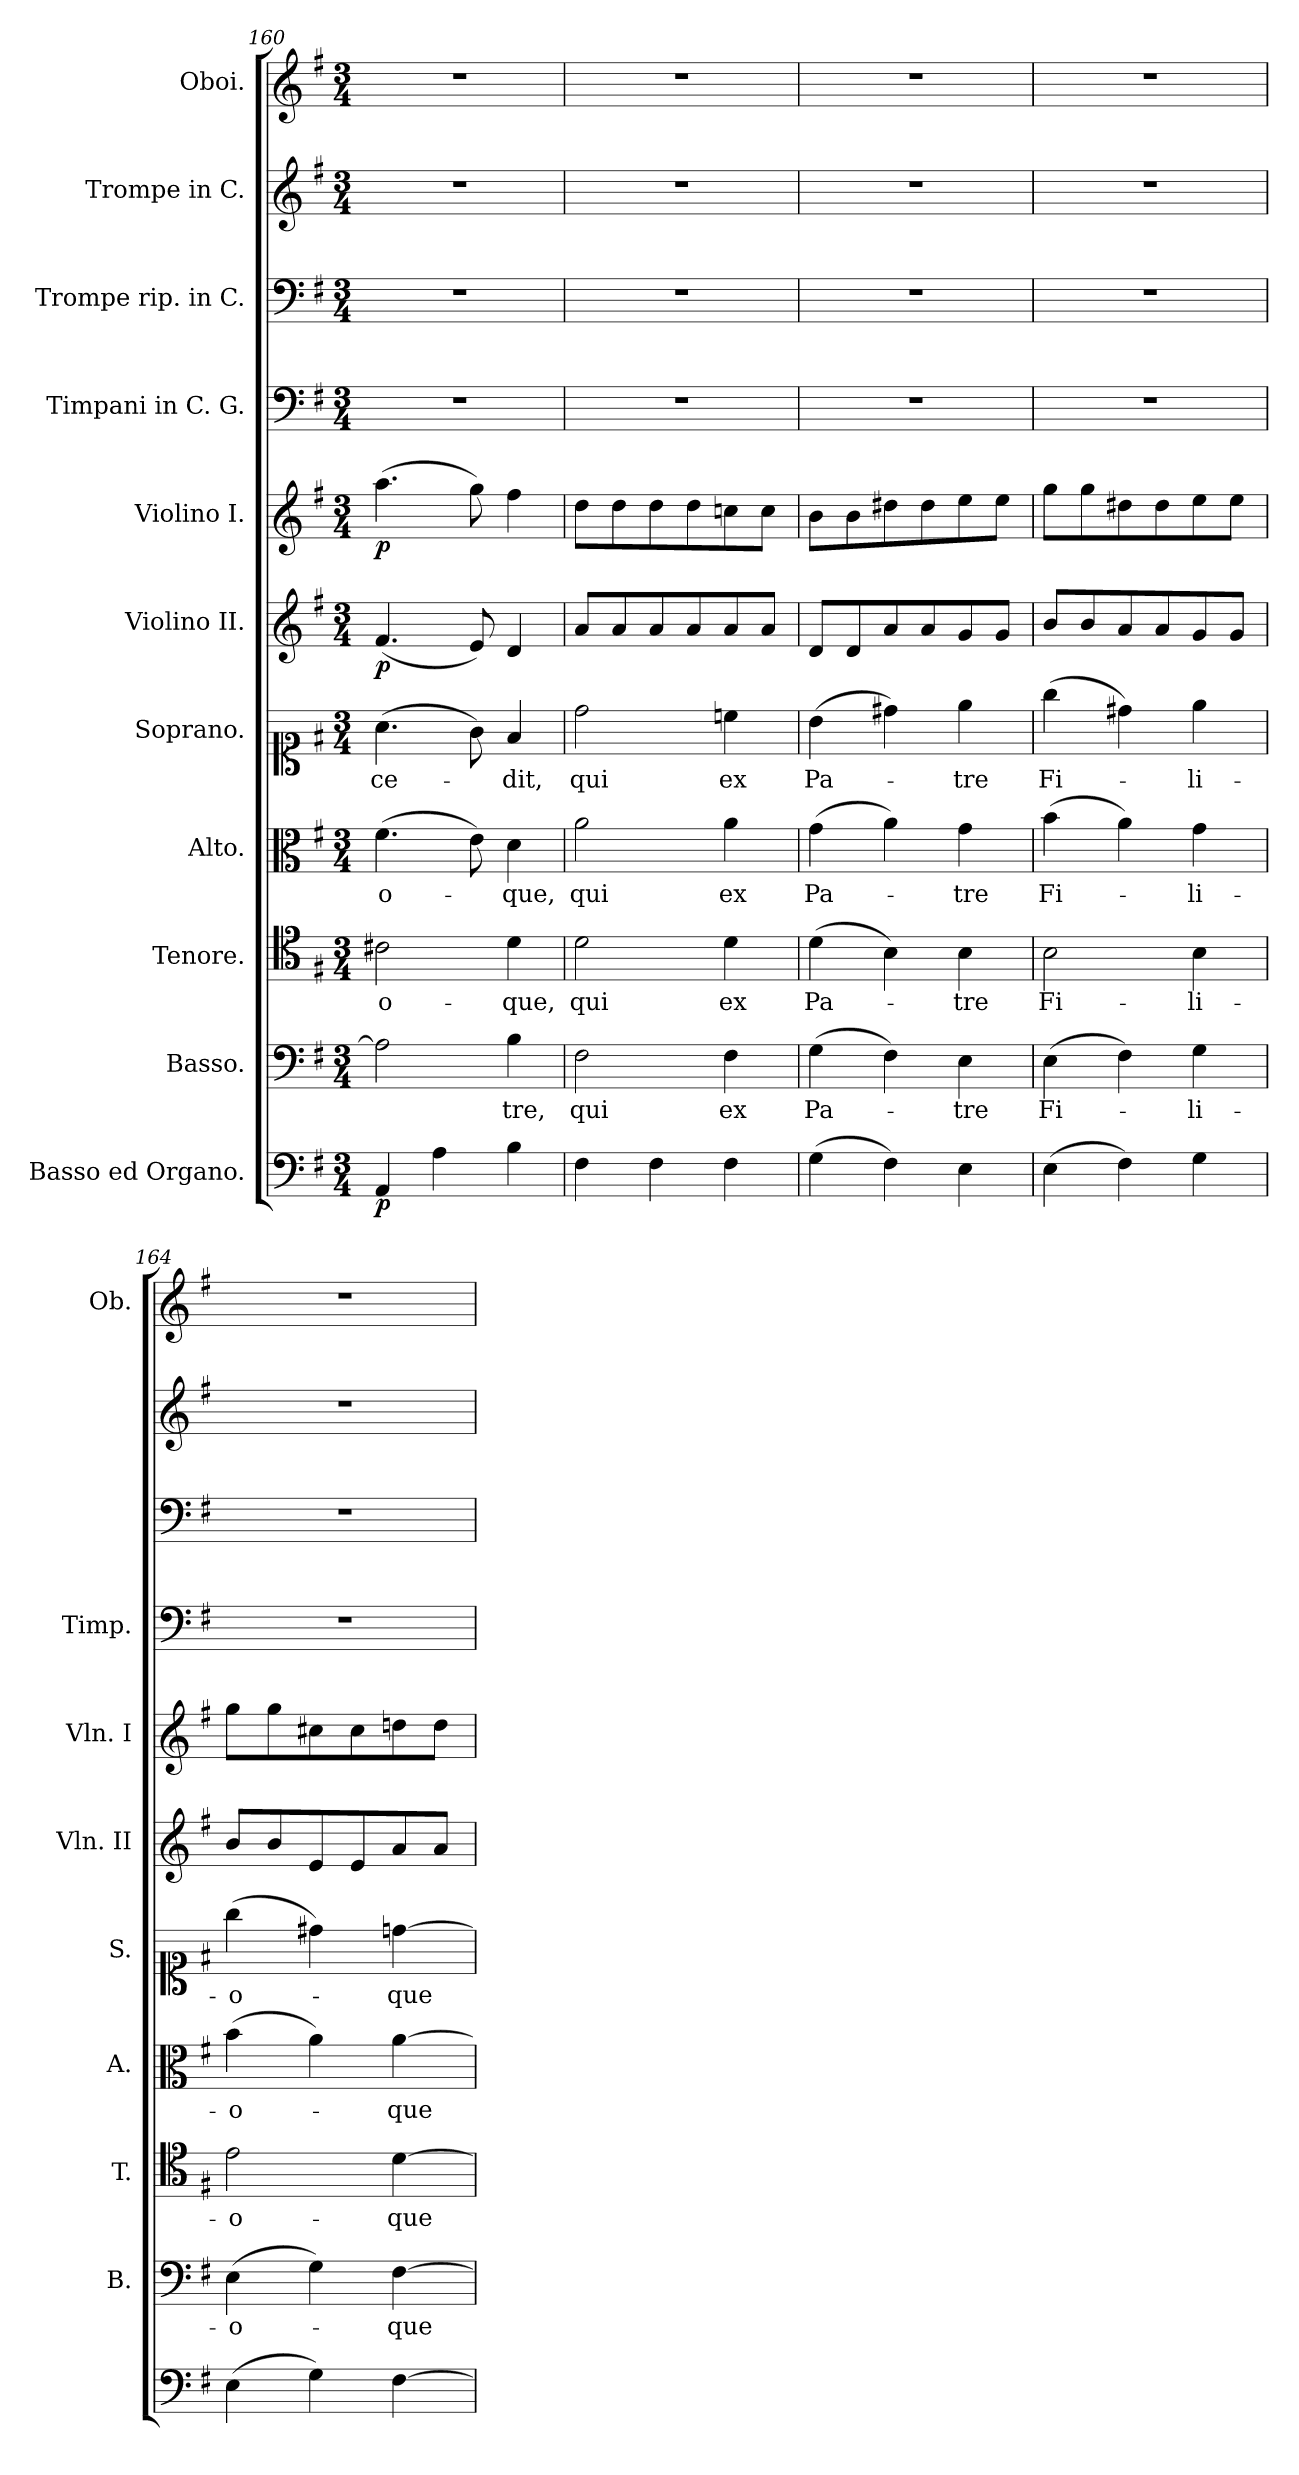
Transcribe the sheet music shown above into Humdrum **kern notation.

**kern	**dynam	**kern	**text	**kern	**text	**kern	**text	**kern	**text	**kern	**dynam	**kern	**dynam	**kern	**kern	**kern	**kern
*part11	*part11	*part10	*part10	*part9	*part9	*part8	*part8	*part7	*part7	*part6	*part6	*part5	*part5	*part4	*part3	*part2	*part1
*staff11	*staff11	*staff10	*staff10	*staff9	*staff9	*staff8	*staff8	*staff7	*staff7	*staff6	*staff6	*staff5	*staff5	*staff4	*staff3	*staff2	*staff1
*I"Basso ed  Organo.	*	*I"Basso.	*	*I"Tenore.	*	*I"Alto.	*	*I"Soprano.	*	*I"Violino II.	*	*I"Violino I.	*	*I"Timpani in C. G.	*I"Trompe rip. in C.	*I"Trompe in C.	*I"Oboi.
*	*	*I'B.	*	*I'T.	*	*I'A.	*	*I'S.	*	*I'Vln. II	*	*I'Vln. I	*	*I'Timp.	*	*	*I'Ob.
*clefF4	*	*clefF4	*	*clefC4	*	*clefC3	*	*clefC1	*	*clefG2	*	*clefG2	*	*clefF4	*clefF4	*clefG2	*clefG2
*k[f#]	*	*k[f#]	*	*k[f#]	*	*k[f#]	*	*k[f#]	*	*k[f#]	*	*k[f#]	*	*k[f#]	*k[f#]	*k[f#]	*k[f#]
*M3/4	*	*M3/4	*	*M3/4	*	*M3/4	*	*M3/4	*	*M3/4	*	*M3/4	*	*M3/4	*M3/4	*M3/4	*M3/4
=160	=160	=160	=160	=160	=160	=160	=160	=160	=160	=160	=160	=160	=160	=160	=160	=160	=160
!	!LO:DY:b	!	!	!	!LO:LY:b	!	!LO:LY:b	!	!LO:LY:b	!	!LO:DY:b	!	!LO:DY:b	!	!	!	!
4AA/	p	2A\]	.	2c#X\	-o-	(>4.f#\	-o-	(>4.a\	-ce-	(<4.f#/	p	(>4.aa\	p	2.r	2.r	2.r	2.r
4A\	.	.	.	.	.	.	.	.	.	.	.	.	.	.	.	.	.
.	.	.	.	.	.	8e\)	.	8g\)	.	8e/)	.	8gg\)	.	.	.	.	.
!	!	!	!LO:LY:b	!	!LO:LY:b	!	!LO:LY:b	!	!LO:LY:b	!	!	!	!	!	!	!	!
4B\	.	4B\	-tre,	4d\	-que,	4d\	-que,	4f#/	-dit,	4d/	.	4ff#\	.	.	.	.	.
=161	=161	=161	=161	=161	=161	=161	=161	=161	=161	=161	=161	=161	=161	=161	=161	=161	=161
!	!	!	!LO:LY:b	!	!LO:LY:b	!	!LO:LY:b	!	!LO:LY:b	!	!	!	!	!	!	!	!
4F#\	.	2F#\	qui	2d\	qui	2a\	qui	2dd\	qui	8a/L	.	8dd\L	.	2.r	2.r	2.r	2.r
.	.	.	.	.	.	.	.	.	.	8a/	.	8dd\	.	.	.	.	.
4F#\	.	.	.	.	.	.	.	.	.	8a/	.	8dd\	.	.	.	.	.
.	.	.	.	.	.	.	.	.	.	8a/	.	8dd\	.	.	.	.	.
!	!	!	!LO:LY:b	!	!LO:LY:b	!	!LO:LY:b	!	!LO:LY:b	!	!	!	!	!	!	!	!
4F#\	.	4F#\	ex	4d\	ex	4a\	ex	4ccn\	ex	8a/	.	8ccn\	.	.	.	.	.
.	.	.	.	.	.	.	.	.	.	8a/J	.	8cc\J	.	.	.	.	.
=162	=162	=162	=162	=162	=162	=162	=162	=162	=162	=162	=162	=162	=162	=162	=162	=162	=162
!	!	!	!LO:LY:b	!	!LO:LY:b	!	!LO:LY:b	!	!LO:LY:b	!	!	!	!	!	!	!	!
(>4G\	.	(>4G\	Pa-	(>4d\	Pa-	(>4g\	Pa-	(>4b\	Pa-	8d/L	.	8b\L	.	2.r	2.r	2.r	2.r
.	.	.	.	.	.	.	.	.	.	8d/	.	8b\	.	.	.	.	.
4F#\)	.	4F#\)	.	4B\)	.	4a\)	.	4dd#X\)	.	8a/	.	8dd#X\	.	.	.	.	.
.	.	.	.	.	.	.	.	.	.	8a/	.	8dd#\	.	.	.	.	.
!	!	!	!LO:LY:b	!	!LO:LY:b	!	!LO:LY:b	!	!LO:LY:b	!	!	!	!	!	!	!	!
4E\	.	4E\	-tre	4B\	-tre	4g\	-tre	4ee\	-tre	8g/	.	8ee\	.	.	.	.	.
.	.	.	.	.	.	.	.	.	.	8g/J	.	8ee\J	.	.	.	.	.
=163	=163	=163	=163	=163	=163	=163	=163	=163	=163	=163	=163	=163	=163	=163	=163	=163	=163
!	!	!	!LO:LY:b	!	!LO:LY:b	!	!LO:LY:b	!	!LO:LY:b	!	!	!	!	!	!	!	!
(>4E\	.	(>4E\	Fi-	2B\	Fi-	(>4b\	Fi-	(>4gg\	Fi-	8b/L	.	8gg\L	.	2.r	2.r	2.r	2.r
.	.	.	.	.	.	.	.	.	.	8b/	.	8gg\	.	.	.	.	.
4F#\)	.	4F#\)	.	.	.	4a\)	.	4dd#X\)	.	8a/	.	8dd#X\	.	.	.	.	.
.	.	.	.	.	.	.	.	.	.	8a/	.	8dd#\	.	.	.	.	.
!	!	!	!LO:LY:b	!	!LO:LY:b	!	!LO:LY:b	!	!LO:LY:b	!	!	!	!	!	!	!	!
4G\	.	4G\	-li-	4B\	-li-	4g\	-li-	4ee\	-li-	8g/	.	8ee\	.	.	.	.	.
.	.	.	.	.	.	.	.	.	.	8g/J	.	8ee\J	.	.	.	.	.
=164	=164	=164	=164	=164	=164	=164	=164	=164	=164	=164	=164	=164	=164	=164	=164	=164	=164
!	!	!	!LO:LY:b	!	!LO:LY:b	!	!LO:LY:b	!	!LO:LY:b	!	!	!	!	!	!	!	!
(>4E\	.	(>4E\	-o-	2e\	-o-	(>4b\	-o-	(>4gg\	-o-	8b/L	.	8gg\L	.	2.r	2.r	2.r	2.r
.	.	.	.	.	.	.	.	.	.	8b/	.	8gg\	.	.	.	.	.
4G\)	.	4G\)	.	.	.	4a\)	.	4dd#X\)	.	8e/	.	8cc#X\	.	.	.	.	.
.	.	.	.	.	.	.	.	.	.	8e/	.	8cc#\	.	.	.	.	.
!	!	!	!LO:LY:b	!	!LO:LY:b	!	!LO:LY:b	!	!LO:LY:b	!	!	!	!	!	!	!	!
[4F#\	.	[4F#\	-que	[4d\	-que	[4a\	-que	[4ddn\	-que	8a/	.	8ddn\	.	.	.	.	.
.	.	.	.	.	.	.	.	.	.	8a/J	.	8dd\J	.	.	.	.	.
=	=	=	=	=	=	=	=	=	=	=	=	=	=	=	=	=	=
*-	*-	*-	*-	*-	*-	*-	*-	*-	*-	*-	*-	*-	*-	*-	*-	*-	*-
